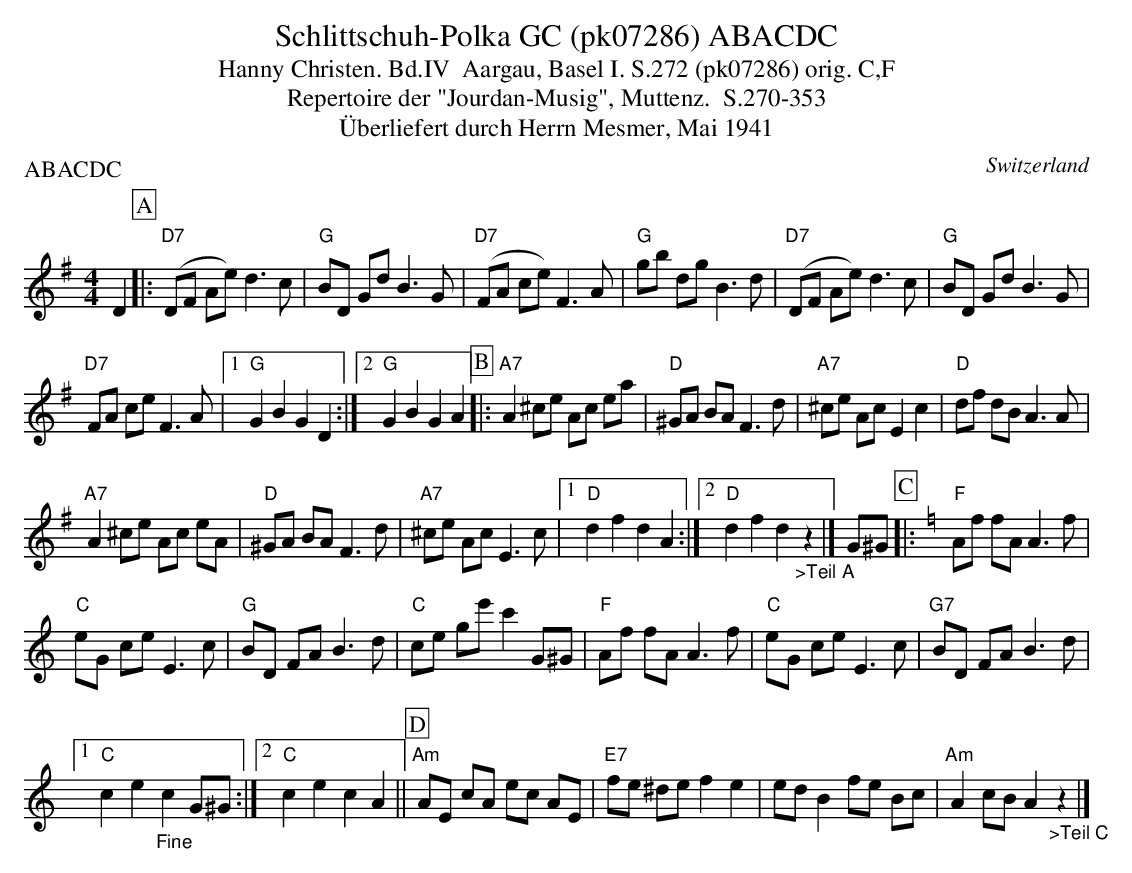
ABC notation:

X:1
T:Schlittschuh-Polka GC (pk07286) ABACDC
T:Hanny Christen. Bd.IV  Aargau, Basel I. S.272 (pk07286) orig. C,F
T: Repertoire der "Jourdan-Musig", Muttenz.  S.270-353
T:Überliefert durch Herrn Mesmer, Mai 1941
P:ABACDC
M:4/4
L:1/8
O:Switzerland
K:G major
D2 [P:A] |: ("D7"DF Ae)d3c | "G"BD GdB3G | ("D7"FA ce) F3A | "G"gb dg B3d | ("D7"DF Ae) d3c | "G"BD Gd B3G |
"D7"FA ce F3A |1 "G"G2B2G2D2 :|2 "G"G2B2G2A2 [P:B] |: "A7"A2 ^ce Ac ea | "D"^GA BA F3d | "A7"^ce Ac E2c2 | "D"df dB A3A |
"A7"A2^ce Ac eA | "D"^GA BA F3d | "A7"^ce Ac E3c |1 "D"d2f2d2A2 :|2 "D"d2f2d2"_>Teil A"z2 |] G^G [P:C] [K:C] |:  "F"Af fA A3f |
"C"eG ce E3c | "G"BD FA B3d | "C"ce ge'c'2G^G | "F"Af fA A3f | "C"eG ce E3c | "G7"BD FA B3d |1
"C"c2e2"_Fine"c2 G^G :|2 "C"c2e2c2A2 || [P:D] "Am"AE cA ec AE | "E7"fe ^de f2e2 | edB2 fe Bc | "Am"A2cBA2"_>Teil C"z2 |]
